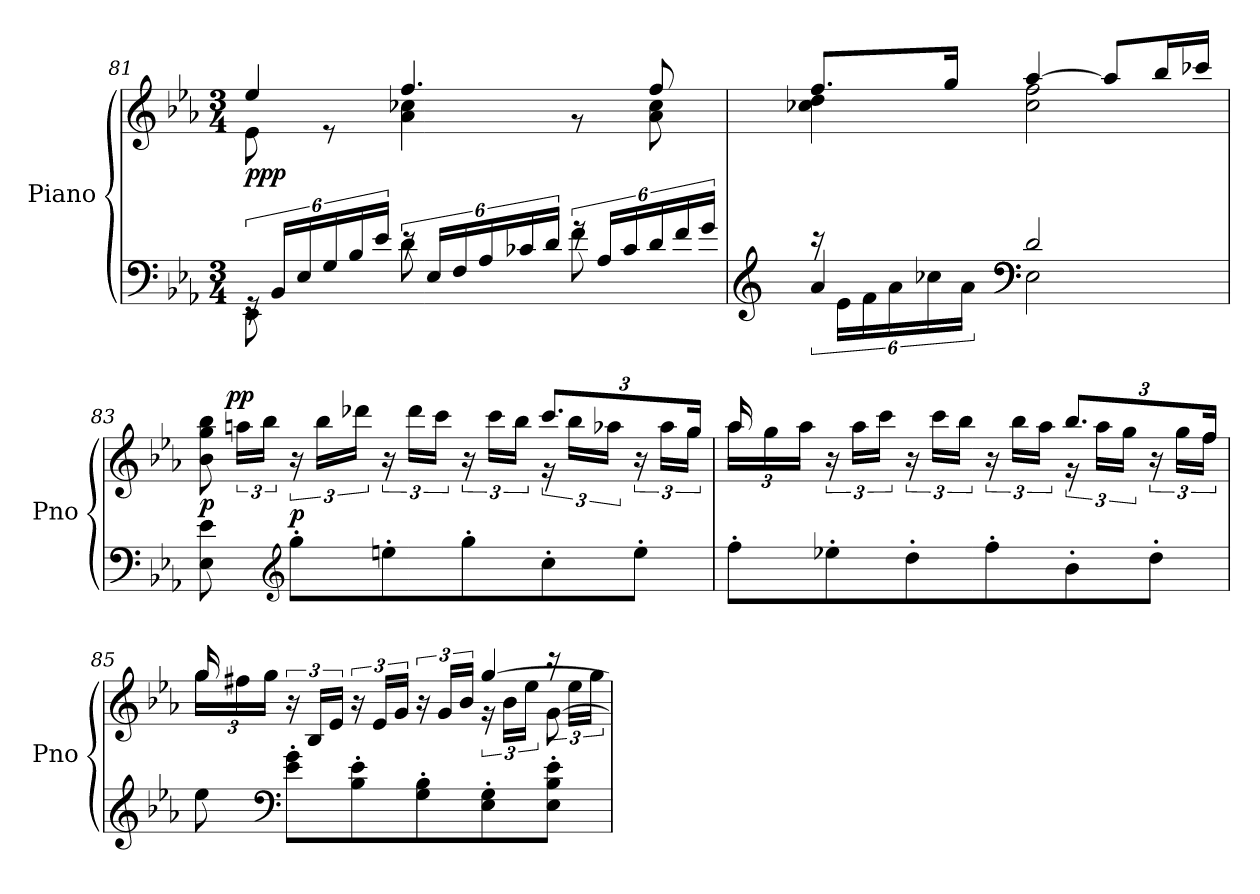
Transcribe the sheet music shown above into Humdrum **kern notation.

**kern	**kern	**dynam
*part1	*part1	*part1
*staff2	*staff1	*staff1/2
*I"Piano	*	*
*I'Pno	*	*
!!LO:LB:g=z
*clefF4	*clefG2	*
*k[b-e-a-]	*k[b-e-a-]	*
*M3/4	*M3/4	*
=81	=81	=81
*^	*^	*
!	!	!	!	!LO:DY:a=2
!	!	!	!	!LO:DY:n=1:a
24rGG	8EE-\	4ee-/	8e-\	pp p
24BB-/LL	.	.	.	.
24E-/	.	.	.	.
24G/	8rFyy	.	8r	.
24B-/	.	.	.	.
24e-/JJ	.	.	.	.
24re	8d\	4.ff/	4a-\ 4cc-X\	.
24E-/LL	.	.	.	.
24F/	.	.	.	.
24A-/	8ryy	.	.	.
24c-X/	.	.	.	.
24d/JJ	.	.	.	.
24rg	8f\	.	8r	.
24A-/LL	.	.	.	.
24c-/	.	.	.	.
24d/	8ryy	8ff/	8a-\ 8cc-\	.
24f/	.	.	.	.
24g/JJ	.	.	.	.
=82	=82	=82	=82	=82
*clefG2	*	*	*	*
4a-/	24rccc	8.ff/L	4cc-X\ 4dd\	.
.	24e-\LL	.	.	.
.	24f\	.	.	.
.	24a-\	.	.	.
.	24cc-X\	.	.	.
.	.	16gg/Jk	.	.
.	24a-\JJ	.	.	.
*clefF4	*	*	*	*
2d/	2E-\	[4aa-/	2cc-\ 2ff\	.
.	.	8aa-/L]	.	.
.	.	16bb-/L	.	.
.	.	16ccc-X/JJ	.	.
*v	*v	*	*	*
!!LO:LB:g=z	!!
=83	=83	=83	=83
!	!	!	!LO:DY:a=2
8E-\ 8e-\	24rcccyy	8b-\ 8gg\ 8bb-\	p
!	!	!	!LO:DY:a
.	24aan\LL	.	pp
.	24bb-\JJ	.	.
*clefG2	*	*	*
!	!	!	!LO:DY:a=2
8gg'\L	24r	8rAyy	p
.	24bb-\LL	.	.
.	24ddd-X\JJ	.	.
8een'\	24r	4rFyy	.
.	24ddd-\LL	.	.
.	24ccc\JJ	.	.
8gg'\	24r	.	.
.	24ccc\LL	.	.
.	24bb-\JJ	.	.
8cc'\	12.ccc/L	24r	.
.	.	24bb-\LL	.
.	.	24aa-X\JJ	.
8ee'\J	12rffyy	24r	.
.	.	24aa-\LL	.
.	24gg/Jk	24gg\JJ	.
=84	=84	=84	=84
*	*Xbrackettup	*	*
8ff'\L	24aa-\LL	16aa-/	.
.	24gg\	.	.
.	.	16rcyy	.
.	24aa-\JJ	.	.
*	*brackettup	*	*
8ee-X'\	24r	8rcyy	.
.	24aa-\LL	.	.
.	24ccc\JJ	.	.
8dd'\	24r	4rcyy	.
.	24ccc\LL	.	.
.	24bb-\JJ	.	.
8ff'\	24r	.	.
.	24bb-\LL	.	.
.	24aa-\JJ	.	.
8b-'\	12.bb-/L	24r	.
.	.	24aa-\LL	.
.	.	24gg\JJ	.
8dd'\J	12rddyy	24r	.
.	.	24gg\LL	.
.	24ff/Jk	24ff\JJ	.
*	*v	*v	*
!!LO:LB:g=z
=85	=85	=85
*	*Xbrackettup	*
*	*^	*
*	*	*^	*
8ee-\	24gg\LL	16gg/	2rDyy	.
.	24ff#X\	.	.	.
.	.	16rAyy	.	.
.	24gg\JJ	.	.	.
*clefF4	*	*	*	*
*	*brackettup	*	*	*
8e-\' 8g\'L	24r	8rAyy	.	.
.	24B-/LL	.	.	.
.	24e-/JJ	.	.	.
8B-\' 8e-\'	24r	4rAyy	.	.
.	24e-/LL	.	.	.
.	24g/JJ	.	.	.
8G\' 8B-\'	24r	.	.	.
.	24g/LL	.	.	.
.	24b-/JJ	.	.	.
8E-\' 8G\'	[4gg/	24r	8rDyy	.
.	.	24b-\LL	.	.
.	.	24ee-\JJ	.	.
8E-\' 8B-\' 8e-\'J	.	24rccc	[8g\	.
.	.	24ee-\LL	.	.
.	.	24gg\JJ	.	.
*	*v	*v	*v	*
=	=	=
*-	*-	*-
